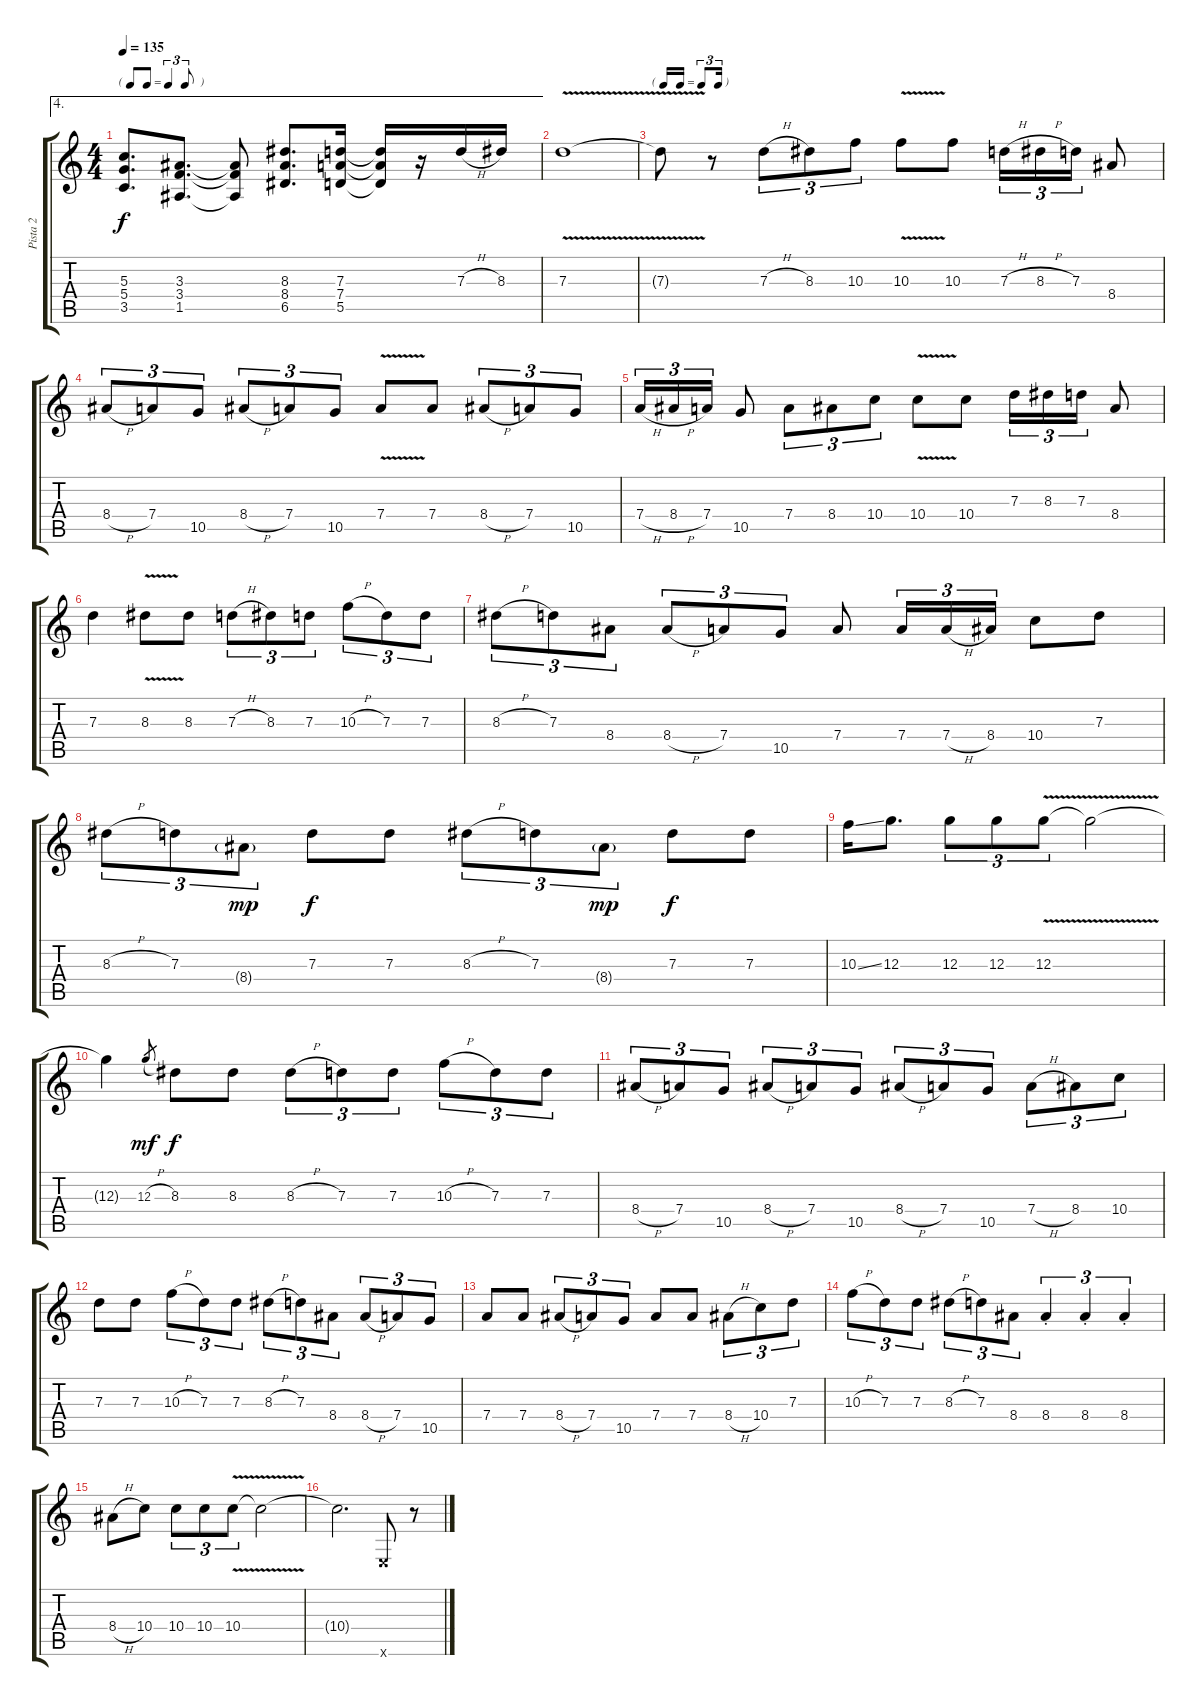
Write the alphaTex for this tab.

\track ("Pista 2" "Pista 2") {instrument distortionguitar}
\staff {score tabs}
\tuning (E4 B3 G3 D3 A2 E2) {hide}
\ae 4
\ts (4 4)
\tf triplet8th
\tempo 135
\clef g2
\ks c
(5.3 5.4 3.5).8{d dy f} (3.3 3.4 1.5).8{d} (3.3{t} 3.4{t} 1.5{t}).8 (8.3 8.4 6.5).8{d} (7.3 7.4 5.5).16 (7.3{t} 7.4{t} 5.5{t}).16 r.16 7.3{h}.16 8.3.16 |
7.3{v}.1 |
\tf triplet16th
7.3{t}.8 r.8 7.3{h}.8{tu (3 2)} 8.3.8{tu (3 2)} 10.3.8{tu (3 2)} 10.3{v}.8 10.3.8 7.3{h}.16{tu (3 2)} 8.3{h}.16{tu (3 2)} 7.3.16{tu (3 2)} 8.4.8 |
8.4{h}.8{tu (3 2)} 7.4.8{tu (3 2)} 10.5.8{tu (3 2)} 8.4{h}.8{tu (3 2)} 7.4.8{tu (3 2)} 10.5.8{tu (3 2)} 7.4{v}.8 7.4.8 8.4{h}.8{tu (3 2)} 7.4.8{tu (3 2)} 10.5.8{tu (3 2)} |
7.4{h}.16{tu (3 2)} 8.4{h}.16{tu (3 2)} 7.4.16{tu (3 2)} 10.5.8 7.4.8{tu (3 2)} 8.4.8{tu (3 2)} 10.4.8{tu (3 2)} 10.4{v}.8 10.4.8 7.3.16{tu (3 2)} 8.3.16{tu (3 2)} 7.3.16{tu (3 2)} 8.4.8 |
7.3.4 8.3{v}.8 8.3.8 7.3{h}.8{tu (3 2)} 8.3.8{tu (3 2)} 7.3.8{tu (3 2)} 10.3{h}.8{tu (3 2)} 7.3.8{tu (3 2)} 7.3.8{tu (3 2)} |
8.3{h}.8{tu (3 2)} 7.3.8{tu (3 2)} 8.4.8{tu (3 2)} 8.4{h}.8{tu (3 2)} 7.4.8{tu (3 2)} 10.5.8{tu (3 2)} 7.4.8 7.4.16{tu (3 2)} 7.4{h}.16{tu (3 2)} 8.4.16{tu (3 2)} 10.4.8 7.3.8 |
8.3{h}.8{tu (3 2)} 7.3.8{tu (3 2)} 8.4{g}.8{tu (3 2) dy mp} 7.3.8{dy f} 7.3.8 8.3{h}.8{tu (3 2)} 7.3.8{tu (3 2)} 8.4{g}.8{tu (3 2) dy mp} 7.3.8{dy f} 7.3.8 |
10.3{ss}.16 12.3.8{d} 12.3.8{tu (3 2)} 12.3.8{tu (3 2)} 12.3{v}.8{tu (3 2)} 12.3{t}.2 |
12.3{t}.4 12.3{h}.8{gr dy mf} 8.3.8{dy f} 8.3.8 8.3{h}.8{tu (3 2)} 7.3.8{tu (3 2)} 7.3.8{tu (3 2)} 10.3{h}.8{tu (3 2)} 7.3.8{tu (3 2)} 7.3.8{tu (3 2)} |
8.4{h}.8{tu (3 2)} 7.4.8{tu (3 2)} 10.5.8{tu (3 2)} 8.4{h}.8{tu (3 2)} 7.4.8{tu (3 2)} 10.5.8{tu (3 2)} 8.4{h}.8{tu (3 2)} 7.4.8{tu (3 2)} 10.5.8{tu (3 2)} 7.4{h}.8{tu (3 2)} 8.4.8{tu (3 2)} 10.4.8{tu (3 2)} |
7.3.8 7.3.8 10.3{h}.8{tu (3 2)} 7.3.8{tu (3 2)} 7.3.8{tu (3 2)} 8.3{h}.8{tu (3 2)} 7.3.8{tu (3 2)} 8.4.8{tu (3 2)} 8.4{h}.8{tu (3 2)} 7.4.8{tu (3 2)} 10.5.8{tu (3 2)} |
7.4.8 7.4.8 8.4{h}.8{tu (3 2)} 7.4.8{tu (3 2)} 10.5.8{tu (3 2)} 7.4.8 7.4.8 8.4{h}.8{tu (3 2)} 10.4.8{tu (3 2)} 7.3.8{tu (3 2)} |
10.3{h}.8{tu (3 2)} 7.3.8{tu (3 2)} 7.3.8{tu (3 2)} 8.3{h}.8{tu (3 2)} 7.3.8{tu (3 2)} 8.4.8{tu (3 2)} 8.4{st}.4{tu (3 2)} 8.4{st}.4{tu (3 2)} 8.4{st}.4{tu (3 2)} |
8.4{h}.8 10.4.8 10.4.8{tu (3 2)} 10.4.8{tu (3 2)} 10.4{v}.8{tu (3 2)} 10.4{t}.2 |
10.4{t}.2{d} 0.6{x}.8 r.8
